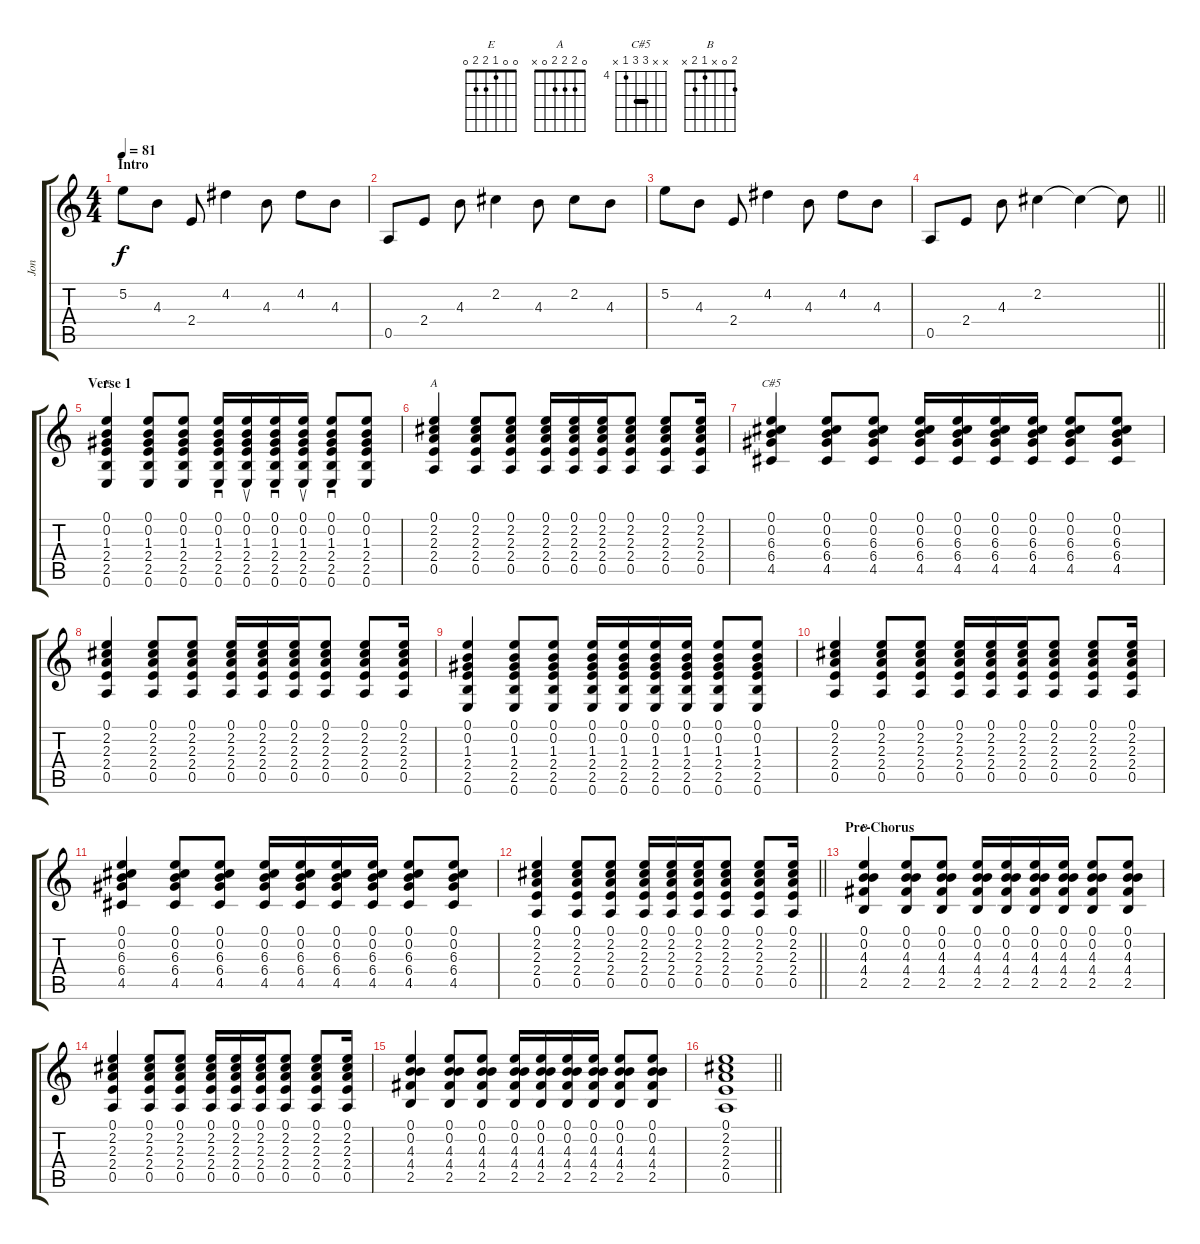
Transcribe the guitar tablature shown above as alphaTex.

\track ("Jon" "Jon") {instrument acousticguitarsteel}
\staff {score tabs}
\tuning (E4 B3 G3 D3 A2 E2) {hide}
\chord ("E" 0 0 1 2 2 0)
\chord ("A" 0 2 2 2 0 x)
\chord ("C#5" x x 6 6 4 x) {firstfret 4 barre 6}
\chord ("B" 2 0 x 1 2 x)
\ts (4 4)
\section ("" "Intro")
\tempo 81
\clef g2
\ks c
5.2.8{dy f instrument acousticguitarsteel} 4.3.8 2.4.8 4.2.4 4.3.8 4.2.8 4.3.8 |
0.5.8 2.4.8 4.3.8 2.2.4 4.3.8 2.2.8 4.3.8 |
5.2.8 4.3.8 2.4.8 4.2.4 4.3.8 4.2.8 4.3.8 |
\barLineRight lightlight
0.5.8 2.4.8 4.3.8 2.2.4 2.2{t}.4 2.2{t}.8 |
\section ("" "Verse 1")
(0.1 0.2 1.3 2.4 2.5 0.6).4{ch "E"} (0.1 0.2 1.3 2.4 2.5 0.6).8 (0.1 0.2 1.3 2.4 2.5 0.6).8 (0.1 0.2 1.3 2.4 2.5 0.6).16{sd} (0.1 0.2 1.3 2.4 2.5 0.6).16{su} (0.1 0.2 1.3 2.4 2.5 0.6).16{sd} (0.1 0.2 1.3 2.4 2.5 0.6).16{su} (0.1 0.2 1.3 2.4 2.5 0.6).8{sd} (0.1 0.2 1.3 2.4 2.5 0.6).8 |
(0.1 2.2 2.3 2.4 0.5).4{ch "A"} (0.1 2.2 2.3 2.4 0.5).8 (0.1 2.2 2.3 2.4 0.5).8 (0.1 2.2 2.3 2.4 0.5).16 (0.1 2.2 2.3 2.4 0.5).16 (0.1 2.2 2.3 2.4 0.5).16 (0.1 2.2 2.3 2.4 0.5).8 (0.1 2.2 2.3 2.4 0.5).8 (0.1 2.2 2.3 2.4 0.5).16 |
(0.1 0.2 6.3 6.4 4.5).4{ch "C#5"} (0.1 0.2 6.3 6.4 4.5).8 (0.1 0.2 6.3 6.4 4.5).8 (0.1 0.2 6.3 6.4 4.5).16 (0.1 0.2 6.3 6.4 4.5).16 (0.1 0.2 6.3 6.4 4.5).16 (0.1 0.2 6.3 6.4 4.5).16 (0.1 0.2 6.3 6.4 4.5).8 (0.1 0.2 6.3 6.4 4.5).8 |
(0.1 2.2 2.3 2.4 0.5).4 (0.1 2.2 2.3 2.4 0.5).8 (0.1 2.2 2.3 2.4 0.5).8 (0.1 2.2 2.3 2.4 0.5).16 (0.1 2.2 2.3 2.4 0.5).16 (0.1 2.2 2.3 2.4 0.5).16 (0.1 2.2 2.3 2.4 0.5).8 (0.1 2.2 2.3 2.4 0.5).8 (0.1 2.2 2.3 2.4 0.5).16 |
(0.1 0.2 1.3 2.4 2.5 0.6).4 (0.1 0.2 1.3 2.4 2.5 0.6).8 (0.1 0.2 1.3 2.4 2.5 0.6).8 (0.1 0.2 1.3 2.4 2.5 0.6).16 (0.1 0.2 1.3 2.4 2.5 0.6).16 (0.1 0.2 1.3 2.4 2.5 0.6).16 (0.1 0.2 1.3 2.4 2.5 0.6).16 (0.1 0.2 1.3 2.4 2.5 0.6).8 (0.1 0.2 1.3 2.4 2.5 0.6).8 |
(0.1 2.2 2.3 2.4 0.5).4 (0.1 2.2 2.3 2.4 0.5).8 (0.1 2.2 2.3 2.4 0.5).8 (0.1 2.2 2.3 2.4 0.5).16 (0.1 2.2 2.3 2.4 0.5).16 (0.1 2.2 2.3 2.4 0.5).16 (0.1 2.2 2.3 2.4 0.5).8 (0.1 2.2 2.3 2.4 0.5).8 (0.1 2.2 2.3 2.4 0.5).16 |
(0.1 0.2 6.3 6.4 4.5).4 (0.1 0.2 6.3 6.4 4.5).8 (0.1 0.2 6.3 6.4 4.5).8 (0.1 0.2 6.3 6.4 4.5).16 (0.1 0.2 6.3 6.4 4.5).16 (0.1 0.2 6.3 6.4 4.5).16 (0.1 0.2 6.3 6.4 4.5).16 (0.1 0.2 6.3 6.4 4.5).8 (0.1 0.2 6.3 6.4 4.5).8 |
\barLineRight lightlight
(0.1 2.2 2.3 2.4 0.5).4 (0.1 2.2 2.3 2.4 0.5).8 (0.1 2.2 2.3 2.4 0.5).8 (0.1 2.2 2.3 2.4 0.5).16 (0.1 2.2 2.3 2.4 0.5).16 (0.1 2.2 2.3 2.4 0.5).16 (0.1 2.2 2.3 2.4 0.5).8 (0.1 2.2 2.3 2.4 0.5).8 (0.1 2.2 2.3 2.4 0.5).16 |
\section ("" "Pre-Chorus")
(0.1 0.2 4.3 4.4 2.5).4{ch "B"} (0.1 0.2 4.3 4.4 2.5).8 (0.1 0.2 4.3 4.4 2.5).8 (0.1 0.2 4.3 4.4 2.5).16 (0.1 0.2 4.3 4.4 2.5).16 (0.1 0.2 4.3 4.4 2.5).16 (0.1 0.2 4.3 4.4 2.5).16 (0.1 0.2 4.3 4.4 2.5).8 (0.1 0.2 4.3 4.4 2.5).8 |
(0.1 2.2 2.3 2.4 0.5).4 (0.1 2.2 2.3 2.4 0.5).8 (0.1 2.2 2.3 2.4 0.5).8 (0.1 2.2 2.3 2.4 0.5).16 (0.1 2.2 2.3 2.4 0.5).16 (0.1 2.2 2.3 2.4 0.5).16 (0.1 2.2 2.3 2.4 0.5).8 (0.1 2.2 2.3 2.4 0.5).8 (0.1 2.2 2.3 2.4 0.5).16 |
(0.1 0.2 4.3 4.4 2.5).4 (0.1 0.2 4.3 4.4 2.5).8 (0.1 0.2 4.3 4.4 2.5).8 (0.1 0.2 4.3 4.4 2.5).16 (0.1 0.2 4.3 4.4 2.5).16 (0.1 0.2 4.3 4.4 2.5).16 (0.1 0.2 4.3 4.4 2.5).16 (0.1 0.2 4.3 4.4 2.5).8 (0.1 0.2 4.3 4.4 2.5).8 |
\barLineRight lightlight
(0.1 2.2 2.3 2.4 0.5).1
